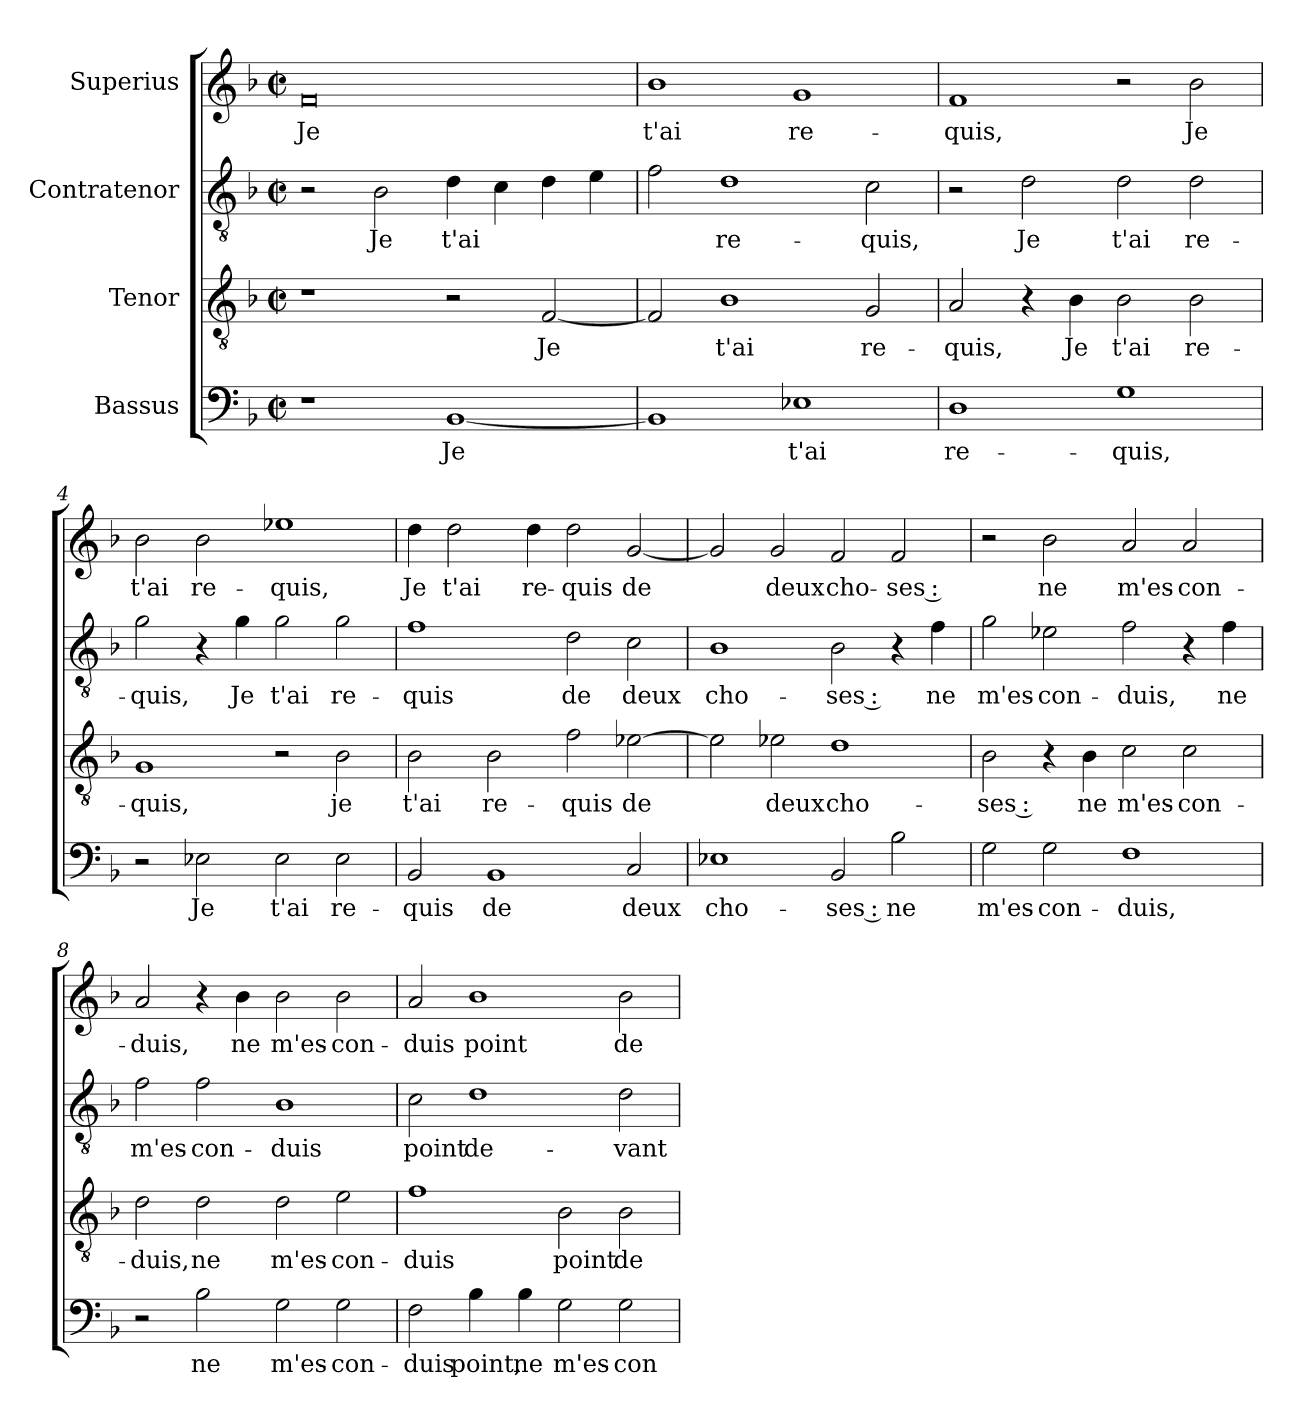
**kern	**text	**kern	**text	**kern	**text	**kern	**text
*part4	*part4	*part3	*part3	*part2	*part2	*part1	*part1
*staff4	*staff4	*staff3	*staff3	*staff2	*staff2	*staff1	*staff1
*I"Bassus	*	*I"Tenor	*	*I"Contratenor	*	*I"Superius	*
*clefF4	*	*clefGv2	*	*clefGv2	*	*clefG2	*
*k[b-]	*	*k[b-]	*	*k[b-]	*	*k[b-]	*
*F:	*	*F:	*	*F:	*	*F:	*
*M2/2	*	*M2/2	*	*M2/2	*	*M2/2	*
*met(c|)	*	*met(c|)	*	*met(c|)	*	*met(c|)	*
=1	=1	=1	=1	=1	=1	=1	=1
1r	.	1r	.	2r	.	0f/	Je
.	.	.	.	2B-\	Je	.	.
[1BB-/	Je	2r	.	4d\	t'ai	.	.
.	.	.	.	4c\	.	.	.
.	.	[2F/	Je	4d\	.	.	.
.	.	.	.	4e\	.	.	.
=2	=2	=2	=2	=2	=2	=2	=2
1BB-/]	.	2F/]	.	2f\	.	1b-\	t'ai
.	.	1B-\	t'ai	1d\	re-	.	.
1E-X\	t'ai	.	.	.	.	1g/	re-
.	.	2G/	re-	2c\	-quis,	.	.
=3	=3	=3	=3	=3	=3	=3	=3
1D\	re-	2A/	-quis,	2r	.	1f/	-quis,
.	.	4r	.	2d\	Je	.	.
.	.	4B-\	Je	.	.	.	.
1G\	-quis,	2B-\	t'ai	2d\	t'ai	2r	.
.	.	2B-\	re-	2d\	re-	2b-\	Je
=4	=4	=4	=4	=4	=4	=4	=4
2r	.	1G/	-quis,	2g\	-quis,	2b-\	t'ai
2E-X\	Je	.	.	4r	.	2b-\	re-
.	.	.	.	4g\	Je	.	.
2E-\	t'ai	2r	.	2g\	t'ai	1ee-X\	-quis,
2E-\	re-	2B-\	je	2g\	re-	.	.
!!LO:LB:g=z
=5	=5	=5	=5	=5	=5	=5	=5
2BB-/	-quis	2B-\	t'ai	1f\	-quis	4dd\	Je
.	.	.	.	.	.	2dd\	t'ai
1BB-/	de	2B-\	re-	.	.	.	.
.	.	.	.	.	.	4dd\	re-
.	.	2f\	-quis	2d\	de	2dd\	-quis
2C/	deux	[2e-X\	de	2c\	deux	[2g/	de
=6	=6	=6	=6	=6	=6	=6	=6
1E-X\	cho-	2e-\]	.	1B-\	cho-	2g/]	.
.	.	2e-X\	deux	.	.	2g/	deux
2BB-/	-ses :	1d\	cho-	2B-\	-ses :	2f/	cho-
2B-\	ne	.	.	4r	.	2f/	-ses :
.	.	.	.	4f\	ne	.	.
=7	=7	=7	=7	=7	=7	=7	=7
2G\	m'es-	2B-\	-ses :	2g\	m'es-	2r	.
2G\	-con-	4r	.	2e-X\	-con-	2b-\	ne
.	.	4B-\	ne	.	.	.	.
1F\	-duis,	2c\	m'es-	2f\	-duis,	2a/	m'es-
.	.	2c\	-con-	4r	.	2a/	-con-
.	.	.	.	4f\	ne	.	.
=8	=8	=8	=8	=8	=8	=8	=8
2r	.	2d\	-duis,	2f\	m'es-	2a/	-duis,
2B-\	ne	2d\	ne	2f\	-con-	4r	.
.	.	.	.	.	.	4b-\	ne
2G\	m'es-	2d\	m'es-	1B-\	-duis	2b-\	m'es-
2G\	-con-	2e\	-con-	.	.	2b-\	-con-
!!LO:LB:g=z
=9	=9	=9	=9	=9	=9	=9	=9
2F\	-duis	1f\	-duis	2c\	point	2a/	-duis
4B-\	point,	.	.	1d\	de-	1b-\	point
4B-\	ne	.	.	.	.	.	.
2G\	m'es-	2B-\	point	.	.	.	.
2G\	-con-	2B-\	de-	2d\	-vant	2b-\	de-
=	=	=	=	=	=	=	=
*-	*-	*-	*-	*-	*-	*-	*-
